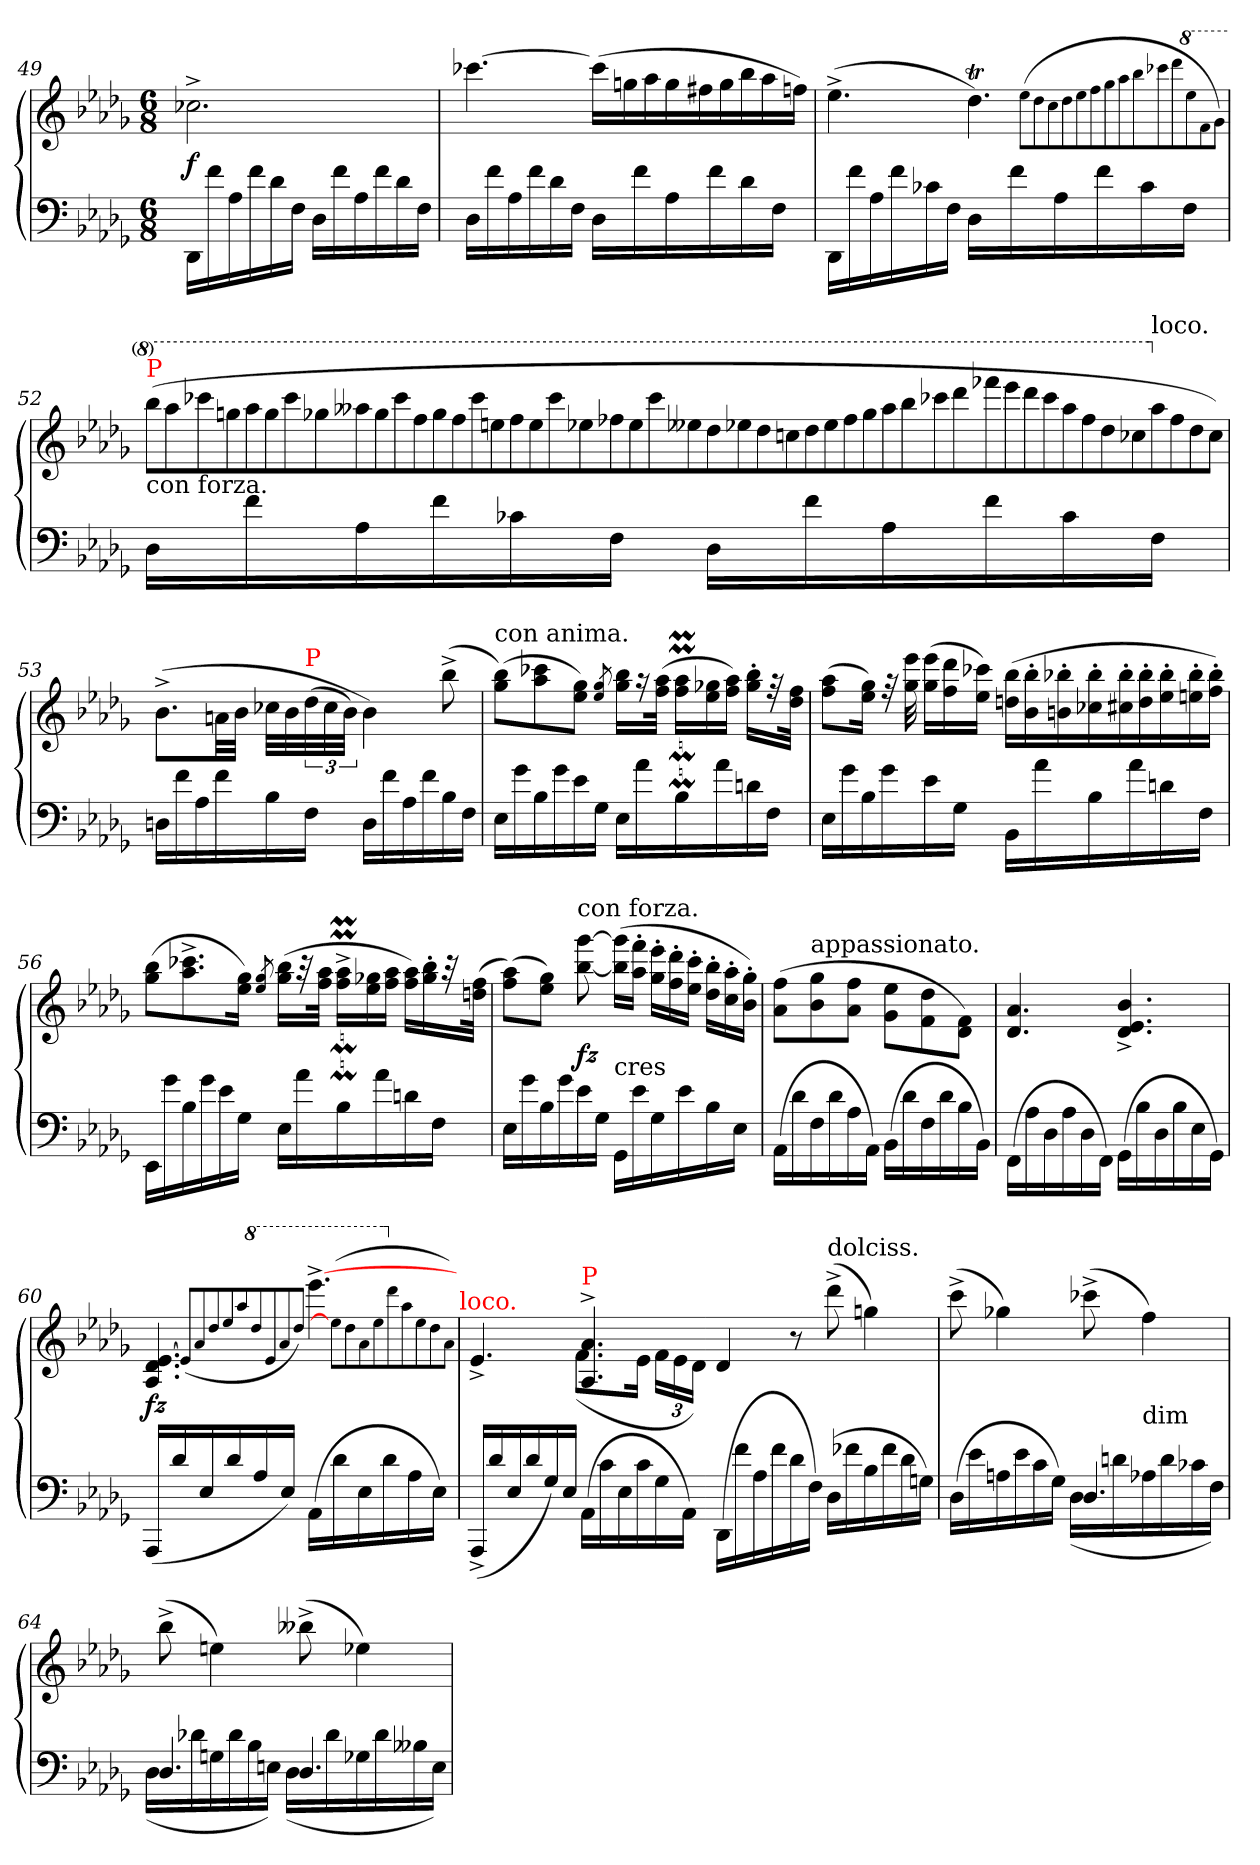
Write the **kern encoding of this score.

**kern	**kern	**dynam
*part1	*part1	*part1
*staff2	*staff1	*staff1/2
*clefF4	*clefG2	*
*k[b-e-a-d-g-]	*k[b-e-a-d-g-]	*
*D-:	*D-:	*
*M6/8	*M6/8	*
=49	=49	=49
16DD-LL	2.cc-X^<	f
16f	.	.
16A-	.	.
16f	.	.
16d-	.	.
16FJJ	.	.
16D-LL	.	.
16f	.	.
16A-	.	.
16f	.	.
16d-	.	.
16FJJ	.	.
=50	=50	=50
16D-LL	[4.ccc-X	.
16f	.	.
16A-	.	.
16f	.	.
16d-	.	.
16FJJ	.	.
*	*Xtuplet	*
16D-LL	(>24ccc-LL]	.
.	24ggn	.
16f	.	.
.	24aa-	.
16A-	24gg	.
.	24ff#X	.
16f	.	.
.	24gg	.
16d-	24bb-	.
.	24aa-	.
16FJJ	.	.
.	24ffnJJ)	.
=51	=51	=51
16DD-LL	(>4.ee-^<	.
16f	.	.
16A-	.	.
16f	.	.
16c-X	.	.
16FJJ	.	.
16D-LL	4.dd-T)	.
16f	.	.
16A-	.	.
16f	.	.
16c-	.	.
16FJJ	.	.
.	(>8qee-\L	.
.	8qdd-\	.
.	8qcc\	.
.	8qdd-\	.
.	8qee-\	.
.	8qff\	.
.	8qgg-\	.
.	8qaa-\	.
.	8qbb-\	.
.	8qccc-X\	.
.	8qddd-\	.
*	*8va	*
.	8qeee-\	.
.	8qff\	.
.	8qgg-\J)	.
=52	=52	=52
!	!LO:TX:a:color=red:t=P	!
!	!LO:TX:b:t=con forza.	!
!	!LO:N:vis=8	!
16D-LL	(>64bbb-!\L	.
!	!LO:N:vis=8	!
.	64aaa-!	.
!	!LO:N:vis=8	!
.	64cccc-X!	.
!	!LO:N:vis=8	!
.	64gggn!	.
!	!LO:N:vis=8	!
16f	64aaa-!	.
!	!LO:N:vis=8	!
.	64ggg!	.
!	!LO:N:vis=8	!
.	64cccc-!	.
!	!LO:N:vis=8	!
.	64ggg-X!	.
!	!LO:N:vis=8	!
16A-	64aaa--X!	.
!	!LO:N:vis=8	!
.	64ggg-!	.
!	!LO:N:vis=8	!
.	64cccc-!	.
!	!LO:N:vis=8	!
.	64fff!	.
!	!LO:N:vis=8	!
16f	64ggg-!	.
!	!LO:N:vis=8	!
.	64fff!	.
!	!LO:N:vis=8	!
.	64cccc-!	.
!	!LO:N:vis=8	!
.	64eeen!	.
!	!LO:N:vis=8	!
16c-X	64fff!	.
!	!LO:N:vis=8	!
.	64eee!	.
!	!LO:N:vis=8	!
.	64cccc-!	.
!	!LO:N:vis=8	!
.	64eee-X!	.
!	!LO:N:vis=8	!
16FJJ	64fff-X!	.
!	!LO:N:vis=8	!
.	64eee-!	.
!	!LO:N:vis=8	!
.	64cccc-!	.
!	!LO:N:vis=8	!
.	64eee--X!	.
!	!LO:N:vis=8	!
16D-LL	64ddd-!	.
!	!LO:N:vis=8	!
.	64eee-X!	.
!	!LO:N:vis=8	!
.	64ddd-!	.
!	!LO:N:vis=8	!
.	64cccn!	.
!	!LO:N:vis=8	!
16f	64ddd-!	.
!	!LO:N:vis=8	!
.	64eee-!	.
!	!LO:N:vis=8	!
.	64fff-!	.
!	!LO:N:vis=8	!
.	64ggg-!	.
!	!LO:N:vis=8	!
16A-	64aaa--!	.
!	!LO:N:vis=8	!
.	64bbb-!	.
!	!LO:N:vis=8	!
.	64cccc-X!	.
!	!LO:N:vis=8	!
.	64dddd-!	.
!	!LO:N:vis=8	!
16f	64ffff-!	.
!	!LO:N:vis=8	!
.	64eeee-!	.
!	!LO:N:vis=8	!
.	64dddd-!	.
!	!LO:N:vis=8	!
.	64cccc-!	.
!	!LO:N:vis=8	!
16c-	64aaa--!	.
!	!LO:N:vis=8	!
.	64fff-!	.
!	!LO:N:vis=8	!
.	64ddd-!	.
!	!LO:N:vis=8	!
.	64ccc-X!	.
*	*X8va	*
!	!LO:TX:a:t=loco.	!
!	!LO:N:vis=8	!
16FJJ	64aa--!	.
!	!LO:N:vis=8	!
.	64ff-!	.
!	!LO:N:vis=8	!
.	64dd-!	.
!	!LO:N:vis=8	!
.	64cc-!J)	.
=53	=53	=53
16DnLL	(>8.b-^>\L	.
16f	.	.
16A-	.	.
16f	32anLL	.
.	32b-JJJ	.
16B-	32cc-XLLL	.
.	32b-	.
*	*tuplet	*
!	!LO:TX:a:color=red:t=P	!
16FJJ	(>48dd-	.
.	48cc-	.
.	48b-JJJ)	.
16DLL	4b-)	.
16f	.	.
16A-	.	.
16f	.	.
16B-	(>8bb-^<	.
16FJJ	.	.
=54	=54	=54
!	!LO:TX:a:t=con anima.	!
16E-LL	(>8bb- 8gg-L)	.
16g-	.	.
16B-	8ccc-X 8aa-	.
16g-	.	.
16e-	8gg- 8ee-J)	.
16G-JJ	.	.
.	8qee-/ 8qgg-/	.
16E-LL	16bb- 16gg-LL	.
!	!LO:N:vis=16	!
16a-	32raa	.
.	(>32aa- 32ffJJk	.
*	*Xtuplet	*
16B-	24aa-M 24ffMLL	.
.	24gg- 24ee-	.
16a-	.	.
.	24aa- 24ffJJ)	.
16dn	16bb-'> 16gg-'>LL	.
16FJJ	32rff	.
.	32ff 32dd-JJk	.
=55	=55	=55
16E-LL	(>8aa- 8ffL	.
16g-	.	.
16B-	16gg- 16ee-Jk)	.
16g-	32rff	.
.	32eee- 32gg-	.
16e-	(>24eee- 24gg-LL	.
.	24ddd- 24ff	.
16G-JJ	.	.
.	24ccc-X 24ee-JJ)	.
16BB-LL	(>24bb- 24ddnLL	.
.	24bb-'> 24b-'>	.
16a-	.	.
.	24bb-X'> 24bn'>	.
16B-	24bb-'> 24cc-'>	.
.	24bb-'> 24cc#X'>	.
16a-	.	.
.	24bb-'> 24dd'>	.
16dn	24bb-'> 24ee-'>	.
.	24bb-'> 24een'>	.
16FJJ	.	.
.	24bb-'> 24ff'>JJ)	.
=56	=56	=56
16EE-LL	(>8bb- 8gg-L	.
16g-	.	.
16B-	8.ccc-X^< 8.aa-^<	.
16g-	.	.
16e-	.	.
16G-JJ	16gg- 16ee-Jk)	.
.	8qee-/ 8qgg-/	.
16E-LL	(>16bb- 16gg-LL	.
16a-	32raa	.
.	32aa- 32ffJJk	.
16B-	24aa-M^< 24ffM^<LL	.
.	24gg- 24ee-	.
16a-	.	.
.	24aa- 24ffJJ	.
16dn	24aa- 24ffLL)	.
.	24bb-'> 24gg-'>	.
16FJJ	.	.
.	48raa	.
.	(>48ff 48ddnJJk	.
=57	=57	=57
16E-LL	(>8aa- 8ffL)	.
16g-	.	.
16B-	8gg- 8ee-J)	.
16g-	.	.
!	!LO:TX:a:t=con forza.	!
16e-	[8ggg- [8bb-	fz
16G-JJ	.	.
!	!LO:TX:c:t=cres	!
16GG-LL	(>16ggg-] 16bb-]LL	.
16e-	16fff'> 16aa-'>JJ	.
16G-	24eee-'> 24gg-'>LL	.
.	24ddd-'> 24ff'>	.
16e-	.	.
.	24ccc'> 24ee-'>JJ	.
16B-	24bb-'> 24dd-'>LL	.
.	24aa-'> 24cc'>	.
16E-JJ	.	.
.	24gg-'> 24b-'>JJ)	.
=58	=58	=58
(>16AA-LL	(>8ff 8a-L	.
16d-	.	.
!	!LO:TX:a:t=appassionato.	!
16F	8gg- 8b-	.
16d-	.	.
16A-	8ff 8a-J	.
16AA-JJ)	.	.
(>16BB-LL	8ee-\ 8g-\L	.
16d-	.	.
16F	8dd- 8f	.
16d-	.	.
16B-	8f 8d-J)	.
16BB-JJ)	.	.
=59	=59	=59
(>16FF\LL	4.a- 4.d-	.
16A-	.	.
16D-	.	.
16A-	.	.
16D-	.	.
16FFJJ)	.	.
(>16GG-\LL	4.b-^> 4.e-^> 4.d-^>	.
16B-	.	.
16D-	.	.
16B-	.	.
16E-	.	.
16GG-JJ)	.	.
=60	=60	=60
(>16AAA-LL	[4.e- 4.d- 4.A-	fz
16d-	.	.
16E-	.	.
16d-	.	.
16A-	.	.
16E-JJ)	.	.
.	(<8qe-/L]	.
.	8qa-/	.
.	8qdd-/	.
.	8qee-/	.
.	8qaa-/	.
*	*8va	*
.	8qddd-/	.
.	8qee-/	.
.	8qaa-/	.
.	8qddd-/J)	.
(>16AA-LL	[4.eeee-^<	.
16d-	.	.
16E-	.	.
16d-	.	.
16A-	.	.
16E-JJ)	.	.
.	(>8qeee-\L]	.
.	8qddd-\	.
.	8qaa-\	.
.	8qeee-\	.
*	*X8va	*
.	8qddd-\	.
.	8qaa-\	.
.	8qee-\	.
.	8qdd-\	.
.	8qa-\J)	.
!	!LO:TX:a:color=red:t=loco.	!
=61	=61	=61
*	*^	*
(>16AAA-^<LL	4.e-^>	4.ryy	.
16d-	.	.	.
16E-	.	.	.
16d-	.	.	.
16G-)	.	.	.
16E-JJ	.	.	.
!	!LO:TX:a:color=red:t=P	!	!
(>16AA-LL	4.a-^> 4.A-^>	(>8.fL	.
16c	.	.	.
16E-	.	.	.
16c	.	16e-Jk	.
*	*	*tuplet	*
*	*	*Xbrackettup	*
16G-	.	24fLL	.
.	.	24e-	.
16AA-JJ)	.	.	.
.	.	24d-JJ)	.
*	*v	*v	*
=62-	=62-	=62-
(>16DD-LL	4d-	.
16f	.	.
16A-	.	.
16f	.	.
16d-	8r	.
16FJJ)	.	.
!	!LO:TX:a:t=dolciss.	!
(>16D-LL	(>8ddd-^<	.
16f-X	.	.
16B-	4ggn)	.
16f-	.	.
16d-	.	.
16GnJJ)	.	.
=63	=63	=63
*^	*	*
4.ryy	(>16D-LL	(>8ccc^<	.
.	16e-	.	.
.	16An	4gg-X)	.
.	16e-	.	.
.	16c	.	.
.	16G-JJ)	.	.
4.D-	(>16D-LL	(>8ccc-X^<	.
.	16dn	.	.
!	!	!LO:TX:c:t=dim	!
.	16A-X	4ff)	.
.	16d	.	.
.	16c-X	.	.
.	16FJJ)	.	.
=64	=64	=64	=64
4.D-	(>16D-LL	(>8bb-^<	.
.	16d-X	.	.
.	16Gn	4een)	.
.	16d-	.	.
.	16B-	.	.
.	16EnJJ)	.	.
4.D-	(>16D-LL	(>8bb--X^<	.
.	16d-	.	.
.	16G-X	4ee-X)	.
.	16d-	.	.
.	16B--X	.	.
.	16EJJ)	.	.
*v	*v	*	*
=	=	=
*-	*-	*-
